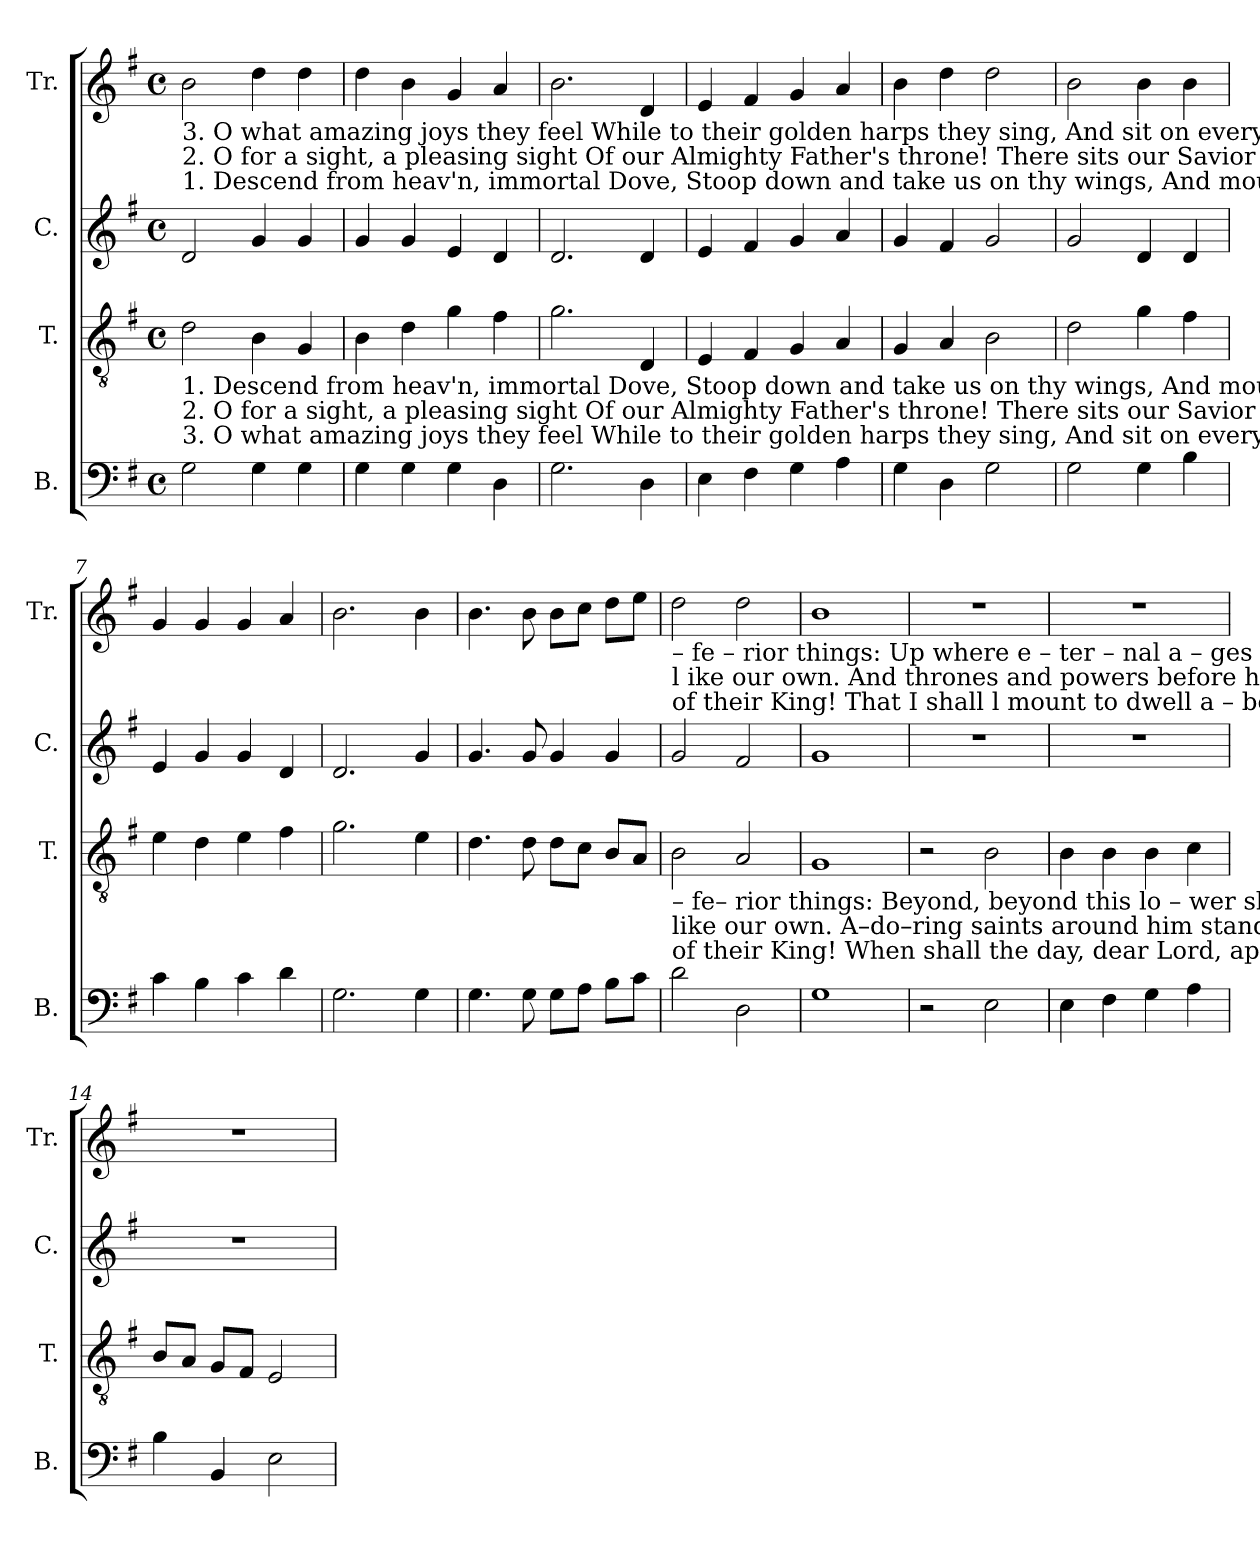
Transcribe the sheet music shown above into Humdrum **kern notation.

**kern	**kern	**kern	**kern
*part4	*part3	*part2	*part1
*staff4	*staff3	*staff2	*staff1
*I"B.	*I"T.	*I"C.	*I"Tr.
*I'B.	*I'T.	*I'C.	*I'Tr.
*clefF4	*clefGv2	*clefG2	*clefG2
*k[f#]	*k[f#]	*k[f#]	*k[f#]
*M4/4	*M4/4	*M4/4	*M4/4
*met(c)	*met(c)	*met(c)	*met(c)
*MM120	*MM120	*MM120	*MM120
=1	=1	=1	=1
!	!	!	!LO:TX:b:t=3.    O what  amazing  joys  they   feel  While to their golden harps they sing, And sit on every heav'nly  hill,     And  spread the tri–umphs
!	!	!	!LO:TX:b:t=2.    O  for  a  sight,  a  pleasing    sight   Of our Almighty Father's throne! There sits our Savior crowned with light,  Clothed in a bo – dy
!	!	!	!LO:TX:b:t=1. Descend from heav'n, immortal Dove, Stoop down and take us on thy wings, And mount and bear us far above The reach of these in  –
!	!LO:TX:b:t=1. Descend from heav'n, immortal Dove, Stoop down and take us on thy wings, And mount and bear us far above The reach of these in  –	!	!
!	!LO:TX:b:t=2.    O  for  a  sight,  a  pleasing    sight   Of our Almighty Father's throne! There sits our Savior crowned with light,  Clothed in a bo – dy	!	!
!	!LO:TX:b:t=3.    O what  amazing  joys  they   feel  While to their golden harps they sing, And sit on every heav'nly  hill,     And  spread the tri–umphs	!	!
2G\	2d\	2d/	2b\
4G\	4B\	4g/	4dd\
4G\	4G/	4g/	4dd\
=2	=2	=2	=2
4G\	4B\	4g/	4dd\
4G\	4d\	4g/	4b\
4G\	4g\	4e/	4g/
4D\	4f#\	4d/	4a/
=3	=3	=3	=3
2.G\	2.g\	2.d/	2.b\
4D\	4D/	4d/	4d/
=4	=4	=4	=4
4E\	4E/	4e/	4e/
4F#\	4F#/	4f#/	4f#/
4G\	4G/	4g/	4g/
4A\	4A/	4a/	4a/
=5	=5	=5	=5
4G\	4G/	4g/	4b\
4D\	4A/	4f#/	4dd\
2G\	2B\	2g/	2dd\
=6	=6	=6	=6
2G\	2d\	2g/	2b\
4G\	4g\	4d/	4b\
4B\	4f#\	4d/	4b\
=7	=7	=7	=7
4c\	4e\	4e/	4g/
4B\	4d\	4g/	4g/
4c\	4e\	4g/	4g/
4d\	4f#\	4d/	4a/
=8	=8	=8	=8
2.G\	2.g\	2.d/	2.b\
4G\	4e\	4g/	4b\
=9	=9	=9	=9
4.G\	4.d\	4.g/	4.b\
8G\	8d\	8g/	8b\
8G\L	8d\L	4g/	8b\L
8A\J	8c\J	.	8cc\J
8B\L	8B/L	4g/	8dd\L
8c\J	8A/J	.	8ee\J
!!LO:LB:g=z
=10	=10	=10	=10
!	!	!	!LO:TX:b:t=– fe – rior things&colon;                                                                                        Up where e – ter – nal a  –   ges       roll;                Where  solid     pleasures
!	!	!	!LO:TX:b:t=l ike   our   own.                                                                                         And  thrones  and  powers before him fall;          The God shines gracious
!	!	!	!LO:TX:b:t=of    their  King!                                                                                        That  I  shall  l mount to dwell  a   –  bove,              And stand and bow a –
!	!LO:TX:b:t=– fe– rior things&colon;             Beyond, beyond this    lo –  wer  sky,       Up  where e – ter – nal   a  –  ges     roll;	!	!
!	!LO:TX:b:t=like  our  own.                A–do–ring saints around him stand,    And thrones and powers before him fall;	!	!
!	!LO:TX:b:t=of   their King!             When shall the day, dear Lord,  appear   That  I  shall  l mount to dwell   a  –  bove,	!	!
2d\	2B\	2g/	2dd\
2D\	2A/	2f#/	2dd\
=11	=11	=11	=11
1G	1G	1g	1b
=12	=12	=12	=12
2r	2r	1r	1r
2E\	2B\	.	.
=13	=13	=13	=13
4E\	4B\	1r	1r
4F#\	4B\	.	.
4G\	4B\	.	.
4A\	4c\	.	.
=14	=14	=14	=14
4B\	8B/L	1r	1r
.	8A/J	.	.
4BB/	8G/L	.	.
.	8F#/J	.	.
2E\	2E/	.	.
=	=	=	=
*-	*-	*-	*-
